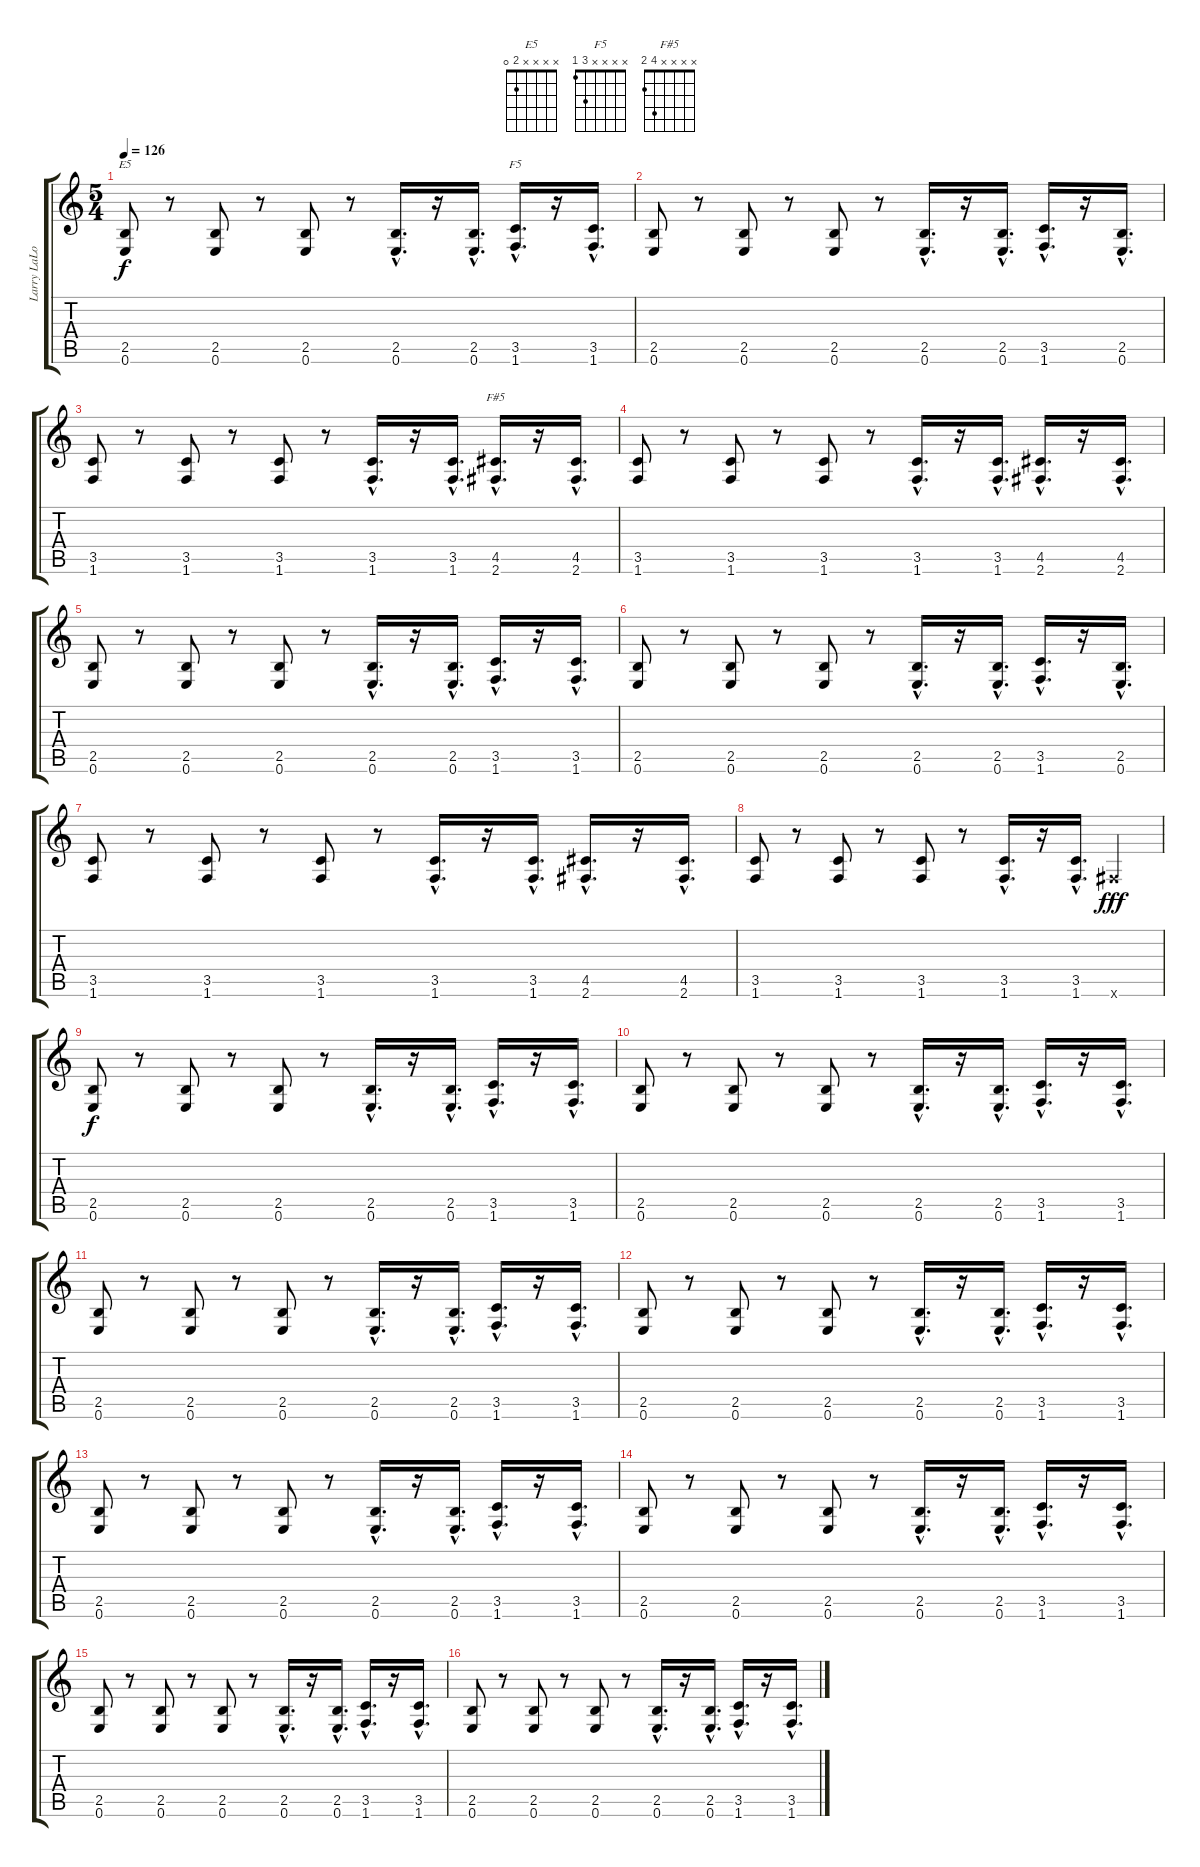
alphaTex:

\track ("Larry LaLonde / Rythmic Guitar" "Larry LaLo") {instrument distortionguitar}
\staff {score tabs}
\tuning (E4 B3 G3 D3 A2 E2) {hide}
\chord ("E5" x x x x 2 0)
\chord ("F5" x x x x 3 1)
\chord ("F#5" x x x x 4 2)
\ts (5 4)
\tempo 126
\clef g2
\ks c
(2.5 0.6).8{ch "E5" dy f} r.8 (2.5 0.6).8 r.8 (2.5 0.6).8 r.8 (2.5{hac} 0.6{hac}).16{d} r.16 (2.5{hac} 0.6{hac}).16{d} (3.5{hac} 1.6{hac}).16{d ch "F5"} r.16 (3.5{hac} 1.6{hac}).16{d} |
(2.5 0.6).8 r.8 (2.5 0.6).8 r.8 (2.5 0.6).8 r.8 (2.5{hac} 0.6{hac}).16{d} r.16 (2.5{hac} 0.6{hac}).16{d} (3.5{hac} 1.6{hac}).16{d} r.16 (2.5{hac} 0.6{hac}).16{d} |
(3.5 1.6).8 r.8 (3.5 1.6).8 r.8 (3.5 1.6).8 r.8 (3.5{hac} 1.6{hac}).16{d} r.16 (3.5{hac} 1.6{hac}).16{d} (4.5{hac} 2.6{hac}).16{d ch "F#5"} r.16 (4.5{hac} 2.6{hac}).16{d} |
(3.5 1.6).8 r.8 (3.5 1.6).8 r.8 (3.5 1.6).8 r.8 (3.5{hac} 1.6{hac}).16{d} r.16 (3.5{hac} 1.6{hac}).16{d} (4.5{hac} 2.6{hac}).16{d} r.16 (4.5{hac} 2.6{hac}).16{d} |
(2.5 0.6).8 r.8 (2.5 0.6).8 r.8 (2.5 0.6).8 r.8 (2.5{hac} 0.6{hac}).16{d} r.16 (2.5{hac} 0.6{hac}).16{d} (3.5{hac} 1.6{hac}).16{d} r.16 (3.5{hac} 1.6{hac}).16{d} |
(2.5 0.6).8 r.8 (2.5 0.6).8 r.8 (2.5 0.6).8 r.8 (2.5{hac} 0.6{hac}).16{d} r.16 (2.5{hac} 0.6{hac}).16{d} (3.5{hac} 1.6{hac}).16{d} r.16 (2.5{hac} 0.6{hac}).16{d} |
(3.5 1.6).8 r.8 (3.5 1.6).8 r.8 (3.5 1.6).8 r.8 (3.5{hac} 1.6{hac}).16{d} r.16 (3.5{hac} 1.6{hac}).16{d} (4.5{hac} 2.6{hac}).16{d} r.16 (4.5{hac} 2.6{hac}).16{d} |
(3.5 1.6).8 r.8 (3.5 1.6).8 r.8 (3.5 1.6).8 r.8 (3.5{hac} 1.6{hac}).16{d} r.16 (3.5{hac} 1.6{hac}).16{d} 2.6{x}.4{dy fff} |
(2.5 0.6).8{dy f} r.8 (2.5 0.6).8 r.8 (2.5 0.6).8 r.8 (2.5{hac} 0.6{hac}).16{d} r.16 (2.5{hac} 0.6{hac}).16{d} (3.5{hac} 1.6{hac}).16{d} r.16 (3.5{hac} 1.6{hac}).16{d} |
(2.5 0.6).8 r.8 (2.5 0.6).8 r.8 (2.5 0.6).8 r.8 (2.5{hac} 0.6{hac}).16{d} r.16 (2.5{hac} 0.6{hac}).16{d} (3.5{hac} 1.6{hac}).16{d} r.16 (3.5{hac} 1.6{hac}).16{d} |
(2.5 0.6).8 r.8 (2.5 0.6).8 r.8 (2.5 0.6).8 r.8 (2.5{hac} 0.6{hac}).16{d} r.16 (2.5{hac} 0.6{hac}).16{d} (3.5{hac} 1.6{hac}).16{d} r.16 (3.5{hac} 1.6{hac}).16{d} |
(2.5 0.6).8 r.8 (2.5 0.6).8 r.8 (2.5 0.6).8 r.8 (2.5{hac} 0.6{hac}).16{d} r.16 (2.5{hac} 0.6{hac}).16{d} (3.5{hac} 1.6{hac}).16{d} r.16 (3.5{hac} 1.6{hac}).16{d} |
(2.5 0.6).8 r.8 (2.5 0.6).8 r.8 (2.5 0.6).8 r.8 (2.5{hac} 0.6{hac}).16{d} r.16 (2.5{hac} 0.6{hac}).16{d} (3.5{hac} 1.6{hac}).16{d} r.16 (3.5{hac} 1.6{hac}).16{d} |
(2.5 0.6).8 r.8 (2.5 0.6).8 r.8 (2.5 0.6).8 r.8 (2.5{hac} 0.6{hac}).16{d} r.16 (2.5{hac} 0.6{hac}).16{d} (3.5{hac} 1.6{hac}).16{d} r.16 (3.5{hac} 1.6{hac}).16{d} |
(2.5 0.6).8 r.8 (2.5 0.6).8 r.8 (2.5 0.6).8 r.8 (2.5{hac} 0.6{hac}).16{d} r.16 (2.5{hac} 0.6{hac}).16{d} (3.5{hac} 1.6{hac}).16{d} r.16 (3.5{hac} 1.6{hac}).16{d} |
(2.5 0.6).8 r.8 (2.5 0.6).8 r.8 (2.5 0.6).8 r.8 (2.5{hac} 0.6{hac}).16{d} r.16 (2.5{hac} 0.6{hac}).16{d} (3.5{hac} 1.6{hac}).16{d} r.16 (3.5{hac} 1.6{hac}).16{d}
